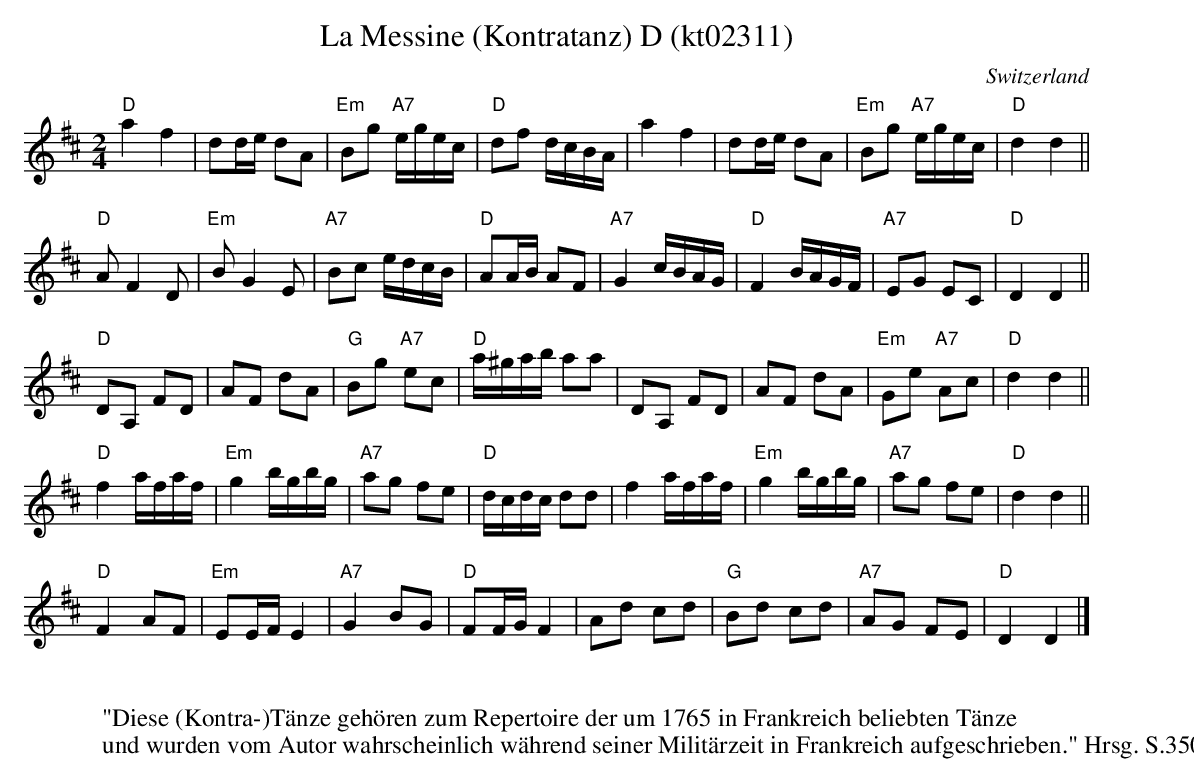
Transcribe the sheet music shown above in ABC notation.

X:1
T:La Messine (Kontratanz) D (kt02311)
O:Switzerland
M:2/4
L:1/8
K:D major
"D"a2f2 | dd/e/ dA | "Em"Bg "A7"e/g/e/c/ | "D"df d/c/B/A/ | a2f2 | dd/e/ dA | "Em"Bg "A7"e/g/e/c/ | "D"d2d2 ||
"D"AF2D | "Em"BG2E | "A7"Bc e/d/c/B/ | "D"AA/B/ AF | "A7"G2 c/B/A/G/ | "D"F2 B/A/G/F/ |  "A7"EG EC | "D"D2D2 ||
"D"DA, FD | AF dA | "G"Bg "A7"ec | "D"a/^g/a/b/ aa | DA, FD | AF dA | "Em"Ge "A7"Ac | "D"d2d2 ||
"D"f2 a/f/a/f/ | "Em"g2 b/g/b/g/  | "A7"ag fe | "D"d/c/d/c/ dd | f2 a/f/a/f/ | "Em"g2 b/g/b/g/  | "A7"ag fe | "D"d2d2 ||
"D"F2 AF  | "Em"EE/F/E2 | "A7"G2BG | "D"FF/G/F2 | Ad cd | "G"Bd cd | "A7"AG FE | "D"D2D2 |]
W:
W:"Diese (Kontra-)Tänze gehören zum Repertoire der um 1765 in Frankreich beliebten Tänze
W:und wurden vom Autor wahrscheinlich während seiner Militärzeit in Frankreich aufgeschrieben." Hrsg. S.350
